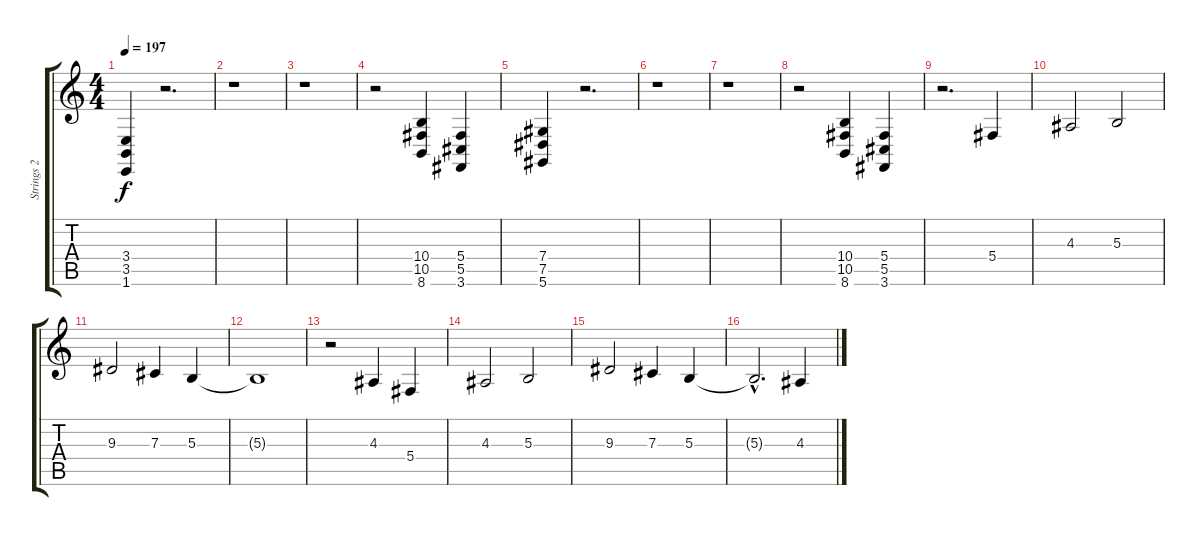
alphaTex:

\track ("Strings 2" "Strings 2") {instrument stringensemble1}
\staff {score tabs}
\tuning (Eb4 Bb3 Gb3 Db3 Ab2 Eb2) {hide}
\ts (4 4)
\tempo 197
\clef g2
\ks c
(3.4 3.5 1.6).4{dy f} r.2{d} |
r.1 |
r.1 |
r.2 (10.4 10.5 8.6).4 (5.4 5.5 3.6).4 |
(7.4 7.5 5.6).4 r.2{d} |
r.1 |
r.1 |
r.2 (10.4 10.5 8.6).4 (5.4 5.5 3.6).4 |
\section ("" "")
r.2{d volume 13} 5.4.4 |
4.3.2 5.3.2 |
9.3.2 7.3.4 5.3.4 |
5.3{t}.1 |
r.2 4.3.4 5.4.4 |
4.3.2 5.3.2 |
9.3.2 7.3.4 5.3.4 |
5.3{hac t}.2{d} 4.3.4
